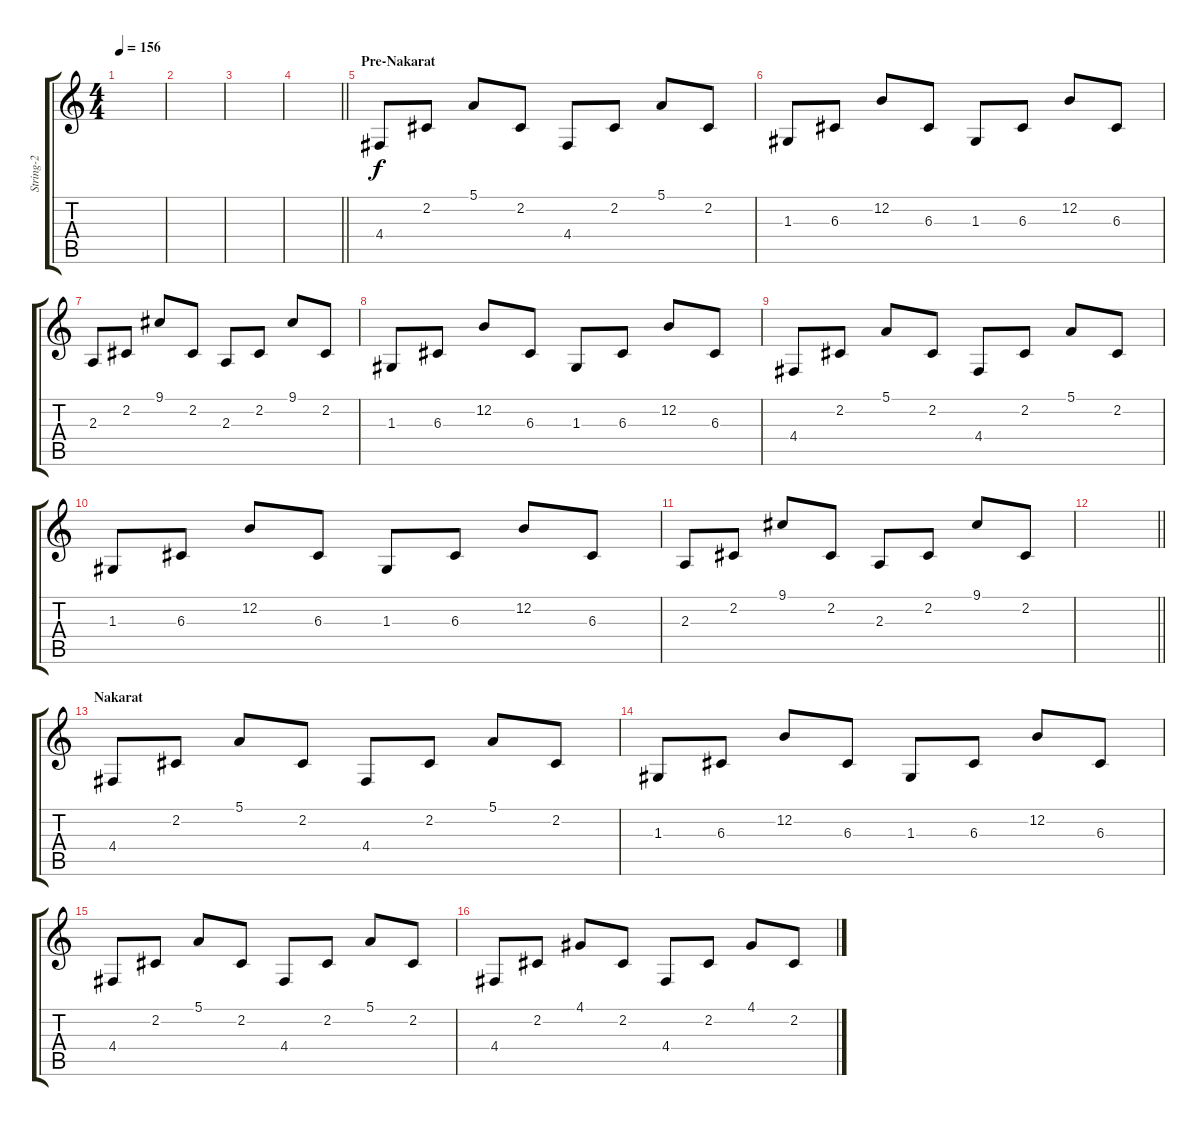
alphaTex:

\track ("String-2" "String-2") {instrument stringensemble2}
\staff {score tabs}
\tuning (E4 B3 G3 D3 A2 E2) {hide}
\ts (4 4)
\tempo 156
\clef g2
\ks c
|
|
|
\barLineRight lightlight
|
\section ("" "Pre-Nakarat")
4.4.8 2.2.8 5.1.8 2.2.8 4.4.8 2.2.8 5.1.8 2.2.8 |
1.3.8 6.3.8 12.2.8 6.3.8 1.3.8 6.3.8 12.2.8 6.3.8 |
2.3.8 2.2.8 9.1.8 2.2.8 2.3.8 2.2.8 9.1.8 2.2.8 |
1.3.8 6.3.8 12.2.8 6.3.8 1.3.8 6.3.8 12.2.8 6.3.8 |
4.4.8 2.2.8 5.1.8 2.2.8 4.4.8 2.2.8 5.1.8 2.2.8 |
1.3.8 6.3.8 12.2.8 6.3.8 1.3.8 6.3.8 12.2.8 6.3.8 |
2.3.8 2.2.8 9.1.8 2.2.8 2.3.8 2.2.8 9.1.8 2.2.8 |
\barLineRight lightlight
|
\section ("" "Nakarat")
4.4.8 2.2.8 5.1.8 2.2.8 4.4.8 2.2.8 5.1.8 2.2.8 |
1.3.8 6.3.8 12.2.8 6.3.8 1.3.8 6.3.8 12.2.8 6.3.8 |
4.4.8 2.2.8 5.1.8 2.2.8 4.4.8 2.2.8 5.1.8 2.2.8 |
4.4.8 2.2.8 4.1.8 2.2.8 4.4.8 2.2.8 4.1.8 2.2.8
